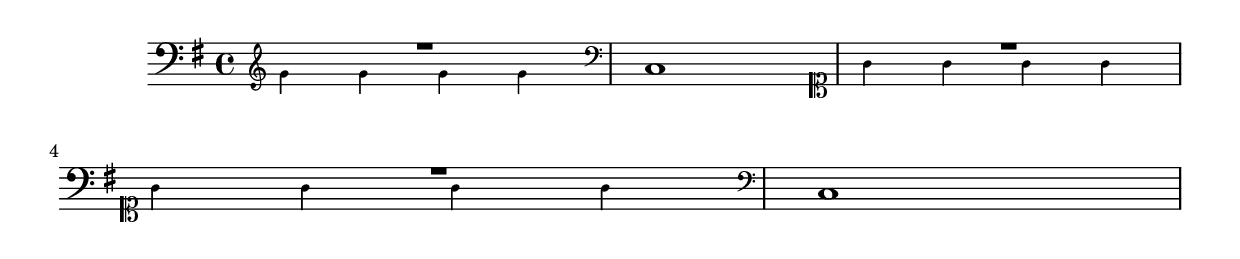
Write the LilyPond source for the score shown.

\version "2.14.2"

\header {
  texidoc = "Clefs for cue notes should not influence the printed key signature."
}

vI = \relative c'' { \clef "treble" \repeat unfold 40 g4 }
\addQuote vIQuote { \vI }
\score {
  \new Staff {
    \clef "bass" \key g \major
    \cueDuringWithClef #"vIQuote" #DOWN #"treble" { R1 } |
    c1 |
    \cueDuringWithClef #"vIQuote" #DOWN #"soprano" { R1 \break R1 }
    c1 |
  }
}
